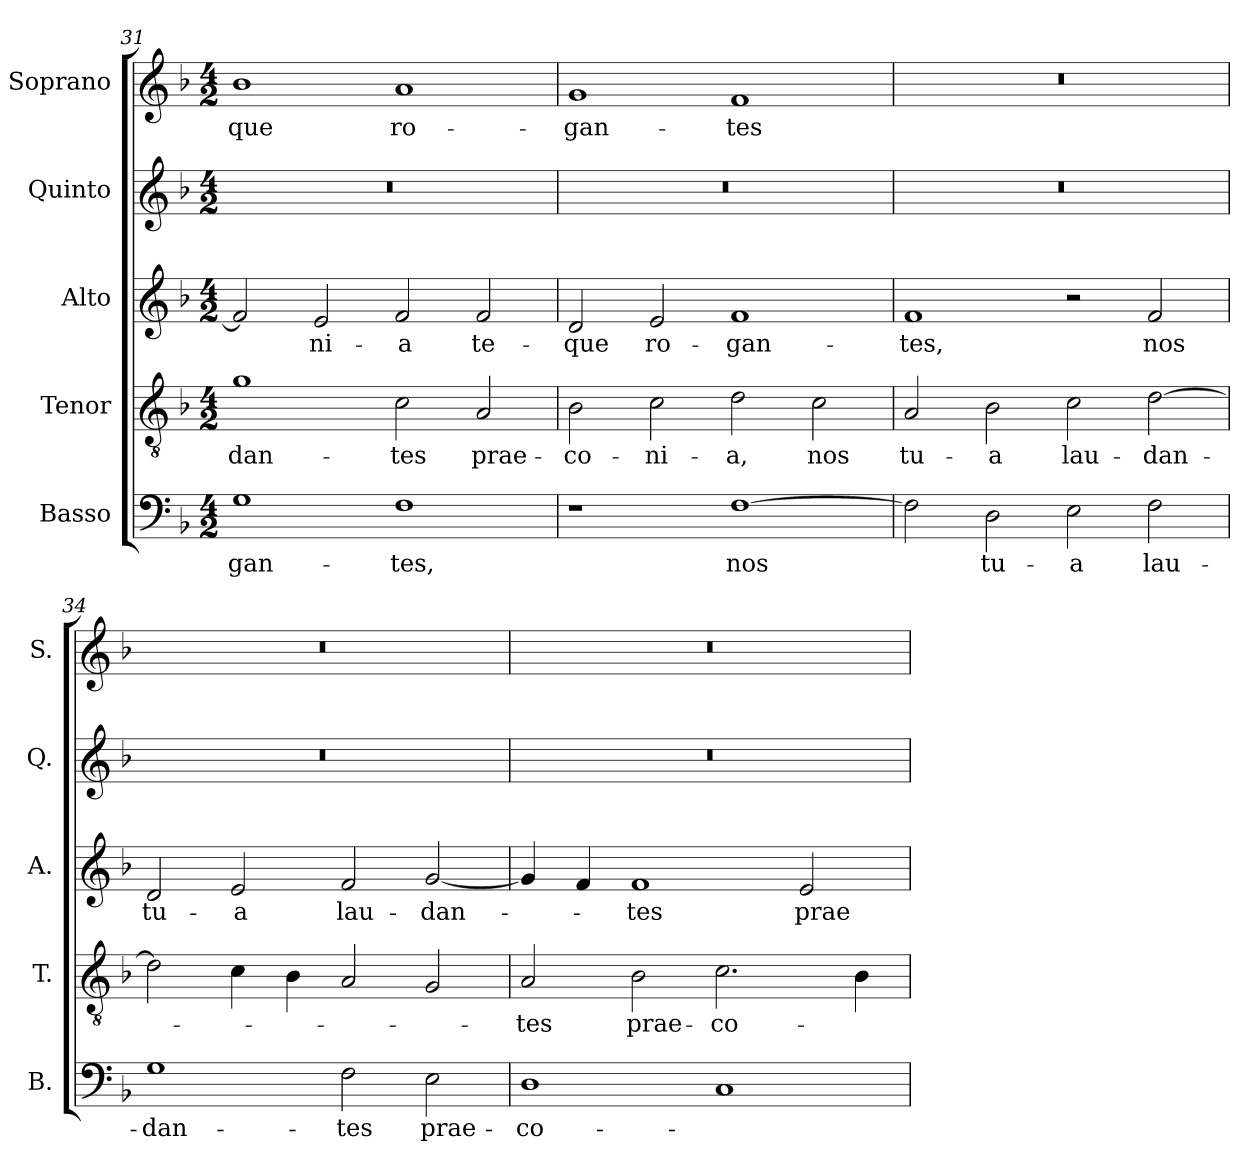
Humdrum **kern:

**kern	**text	**kern	**text	**kern	**text	**kern	**kern	**text
*part5	*part5	*part4	*part4	*part3	*part3	*part2	*part1	*part1
*staff5	*staff5	*staff4	*staff4	*staff3	*staff3	*staff2	*staff1	*staff1
*I"Basso	*	*I"Tenor	*	*I"Alto	*	*I"Quinto	*I"Soprano	*
*I'B.	*	*I'T.	*	*I'A.	*	*I'Q.	*I'S.	*
*clefF4	*	*clefGv2	*	*clefG2	*	*clefG2	*clefG2	*
*	*	*ITrd7c12	*	*	*	*	*	*
*k[b-]	*	*k[b-]	*	*k[b-]	*	*k[b-]	*k[b-]	*
*F:	*	*F:	*	*F:	*	*F:	*F:	*
*M4/2	*	*M4/2	*	*M4/2	*	*M4/2	*M4/2	*
=31	=31	=31	=31	=31	=31	=31	=31	=31
!	!LO:LY:b:color=#000000	!	!	!	!	!	!	!
!	!	!	!LO:LY:b:color=#000000	!	!	!LO:N:vis=1	!	!
!	!	!	!	!	!	!	!	!LO:LY:b:color=#000000
1Gi	-gan-	1Gi	-dan-	2fi/]	.	0r	1b-i	-que
!	!	!	!	!	!LO:LY:b:color=#000000	!	!	!
.	.	.	.	2ei/	-ni-	.	.	.
!	!LO:LY:b:color=#000000	!	!	!	!	!	!	!
!	!	!	!LO:LY:b:color=#000000	!	!	!	!	!
!	!	!	!	!	!LO:LY:b:color=#000000	!	!	!
!	!	!	!	!	!	!	!	!LO:LY:b:color=#000000
1Fi	-tes,	2Ci\	-tes	2fi/	-a	.	1ai	ro-
!	!	!	!LO:LY:b:color=#000000	!	!	!	!	!
!	!	!	!	!	!LO:LY:b:color=#000000	!	!	!
.	.	2AAi/	prae-	2fi/	te-	.	.	.
=32	=32	=32	=32	=32	=32	=32	=32	=32
!	!	!	!LO:LY:b:color=#000000	!	!	!	!	!
!	!	!	!	!	!LO:LY:b:color=#000000	!LO:N:vis=1	!	!
!	!	!	!	!	!	!	!	!LO:LY:b:color=#000000
1r	.	2BB-i\	-co-	2di/	-que	0r	1gi	-gan-
!	!	!	!LO:LY:b:color=#000000	!	!	!	!	!
!	!	!	!	!	!LO:LY:b:color=#000000	!	!	!
.	.	2Ci\	-ni-	2ei/	ro-	.	.	.
!	!LO:LY:b:color=#000000	!	!	!	!	!	!	!
!	!	!	!LO:LY:b:color=#000000	!	!	!	!	!
!	!	!	!	!	!LO:LY:b:color=#000000	!	!	!
!	!	!	!	!	!	!	!	!LO:LY:b:color=#000000
[1Fi	nos	2Di\	-a,	1fi	-gan-	.	1fi	-tes
!	!	!	!LO:LY:b:color=#000000	!	!	!	!	!
.	.	2Ci\	nos	.	.	.	.	.
=33	=33	=33	=33	=33	=33	=33	=33	=33
!	!	!	!LO:LY:b:color=#000000	!	!	!	!	!
!	!	!	!	!	!LO:LY:b:color=#000000	!LO:N:vis=1	!LO:N:vis=1	!
2Fi\]	.	2AAi/	tu-	1fi	-tes,	0r	0r	.
!	!LO:LY:b:color=#000000	!	!	!	!	!	!	!
!	!	!	!LO:LY:b:color=#000000	!	!	!	!	!
2Di\	tu-	2BB-i\	-a	.	.	.	.	.
!	!LO:LY:b:color=#000000	!	!	!	!	!	!	!
!	!	!	!LO:LY:b:color=#000000	!	!	!	!	!
2Ei\	-a	2Ci\	lau-	2r	.	.	.	.
!	!LO:LY:b:color=#000000	!	!	!	!	!	!	!
!	!	!	!LO:LY:b:color=#000000	!	!	!	!	!
!	!	!	!	!	!LO:LY:b:color=#000000	!	!	!
2Fi\	lau-	[2Di\	-dan-	2fi/	nos	.	.	.
!!LO:PB:g=z
=34	=34	=34	=34	=34	=34	=34	=34	=34
!	!LO:LY:b:color=#000000	!	!	!	!	!	!	!
!	!	!	!	!	!LO:LY:b:color=#000000	!LO:N:vis=1	!LO:N:vis=1	!
1Gi	-dan-	2Di\]	.	2di/	tu-	0r	0r	.
!	!	!	!	!	!LO:LY:b:color=#000000	!	!	!
.	.	4Ci\	.	2ei/	-a	.	.	.
.	.	4BB-i\	.	.	.	.	.	.
!	!LO:LY:b:color=#000000	!	!	!	!	!	!	!
!	!	!	!	!	!LO:LY:b:color=#000000	!	!	!
2Fi\	-tes	2AAi/	.	2fi/	lau-	.	.	.
!	!LO:LY:b:color=#000000	!	!	!	!	!	!	!
!	!	!	!	!	!LO:LY:b:color=#000000	!	!	!
2Ei\	prae-	2GGi/	.	[2gi/	-dan-	.	.	.
=35	=35	=35	=35	=35	=35	=35	=35	=35
!	!LO:LY:b:color=#000000	!	!	!	!	!	!	!
!	!	!	!LO:LY:b:color=#000000	!	!	!LO:N:vis=1	!LO:N:vis=1	!
1Di	-co-	2AAi/	-tes	4gi/]	.	0r	0r	.
.	.	.	.	4fi/	.	.	.	.
!	!	!	!LO:LY:b:color=#000000	!	!	!	!	!
!	!	!	!	!	!LO:LY:b:color=#000000	!	!	!
.	.	2BB-i\	prae-	1fi	-tes	.	.	.
!	!	!	!LO:LY:b:color=#000000	!	!	!	!	!
1Ci	.	2.Ci\	-co-	.	.	.	.	.
!	!	!	!	!	!LO:LY:b:color=#000000	!	!	!
.	.	.	.	2ei/	prae-	.	.	.
.	.	4BB-i\	.	.	.	.	.	.
=	=	=	=	=	=	=	=	=
*-	*-	*-	*-	*-	*-	*-	*-	*-
